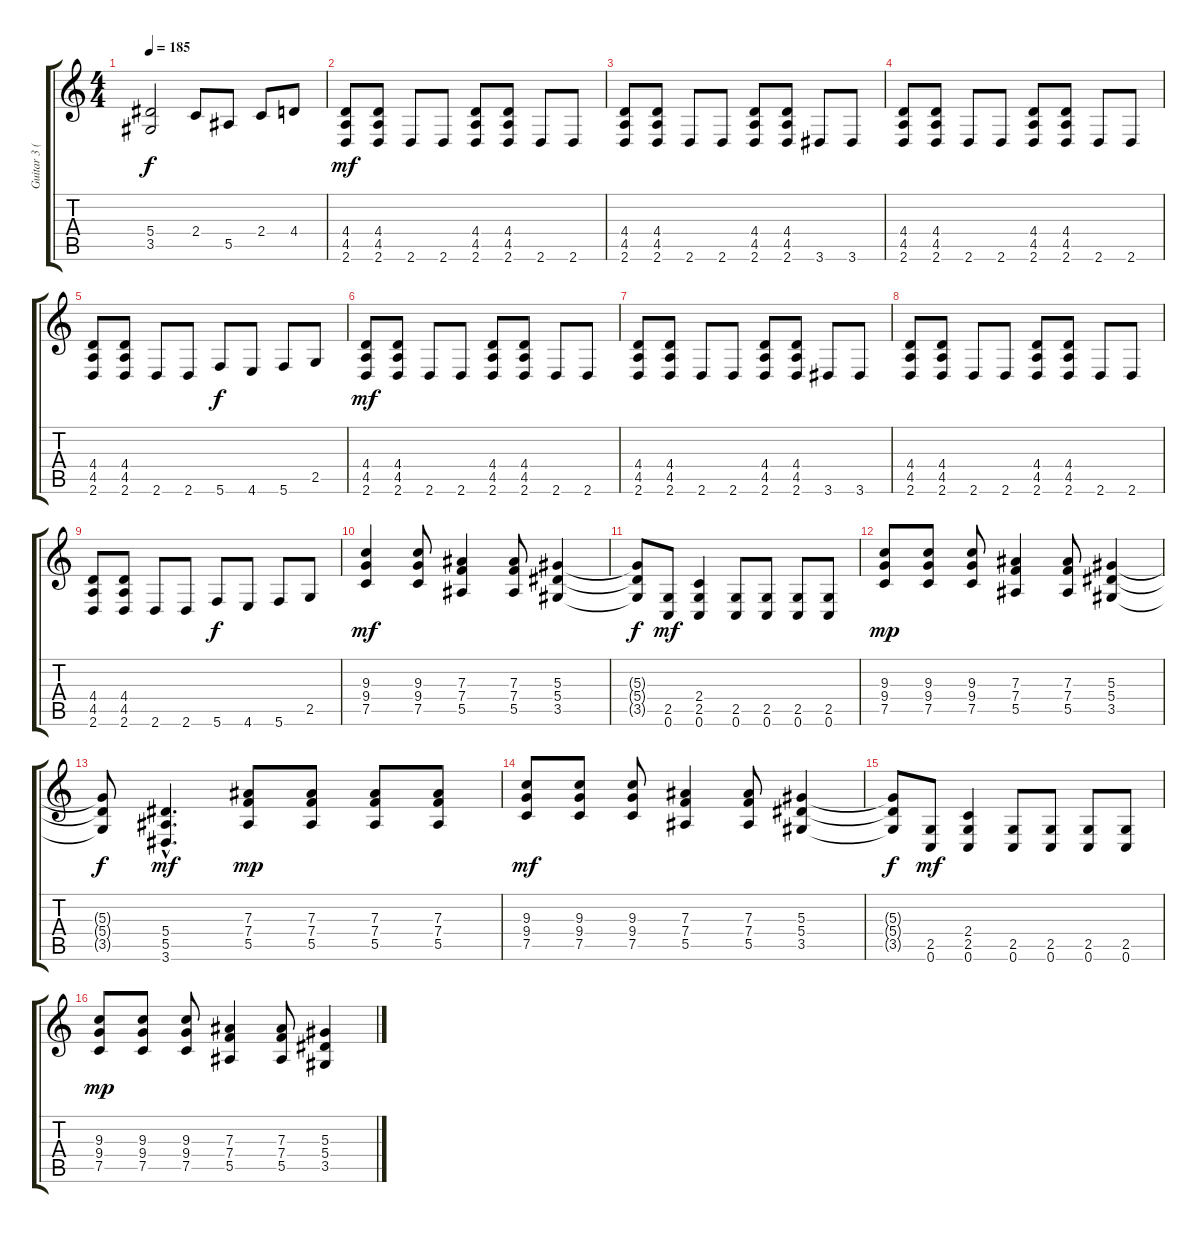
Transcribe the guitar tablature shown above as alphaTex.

\track ("Guitar 3 (Rhytm)" "Guitar 3 (") {instrument distortionguitar}
\staff {score tabs}
\tuning (C4 G3 Eb3 Bb2 F2 C2) {hide}
\ts (4 4)
\tempo 185
\clef g2
\ks c
(5.4{t} 3.5{t}).2{dy f} 2.4.8 5.5.8 2.4.8 4.4.8 |
(4.4 4.5 2.6).8{dy mf} (4.4 4.5 2.6).8 2.6.8 2.6.8 (4.4 4.5 2.6).8 (4.4 4.5 2.6).8 2.6.8 2.6.8 |
(4.4 4.5 2.6).8 (4.4 4.5 2.6).8 2.6.8 2.6.8 (4.4 4.5 2.6).8 (4.4 4.5 2.6).8 3.6.8 3.6.8 |
(4.4 4.5 2.6).8 (4.4 4.5 2.6).8 2.6.8 2.6.8 (4.4 4.5 2.6).8 (4.4 4.5 2.6).8 2.6.8 2.6.8 |
(4.4 4.5 2.6).8 (4.4 4.5 2.6).8 2.6.8 2.6.8 5.6.8{dy f} 4.6.8 5.6.8 2.5.8 |
(4.4 4.5 2.6).8{dy mf} (4.4 4.5 2.6).8 2.6.8 2.6.8 (4.4 4.5 2.6).8 (4.4 4.5 2.6).8 2.6.8 2.6.8 |
(4.4 4.5 2.6).8 (4.4 4.5 2.6).8 2.6.8 2.6.8 (4.4 4.5 2.6).8 (4.4 4.5 2.6).8 3.6.8 3.6.8 |
(4.4 4.5 2.6).8 (4.4 4.5 2.6).8 2.6.8 2.6.8 (4.4 4.5 2.6).8 (4.4 4.5 2.6).8 2.6.8 2.6.8 |
(4.4 4.5 2.6).8 (4.4 4.5 2.6).8 2.6.8 2.6.8 5.6.8{dy f} 4.6.8 5.6.8 2.5.8 |
(9.3 9.4 7.5).4{dy mf} (9.3 9.4 7.5).8 (7.3 7.4 5.5).4 (7.3 7.4 5.5).8 (5.3 5.4 3.5).4 |
(5.3{t} 5.4{t} 3.5{t}).8{dy f} (2.5 0.6).8{dy mf} (2.4 2.5 0.6).4 (2.5 0.6).8 (2.5 0.6).8 (2.5 0.6).8 (2.5 0.6).8 |
(9.3 9.4 7.5).8{dy mp} (9.3 9.4 7.5).8 (9.3 9.4 7.5).8 (7.3 7.4 5.5).4 (7.3 7.4 5.5).8 (5.3 5.4 3.5).4 |
(5.3{t} 5.4{t} 3.5{t}).8{dy f} (5.4{hac} 5.5{hac} 3.6{hac}).4{d dy mf} (7.3 7.4 5.5).8{dy mp} (7.3 7.4 5.5).8 (7.3 7.4 5.5).8 (7.3 7.4 5.5).8 |
(9.3 9.4 7.5).8{dy mf} (9.3 9.4 7.5).8 (9.3 9.4 7.5).8 (7.3 7.4 5.5).4 (7.3 7.4 5.5).8 (5.3 5.4 3.5).4 |
(5.3{t} 5.4{t} 3.5{t}).8{dy f} (2.5 0.6).8{dy mf} (2.4 2.5 0.6).4 (2.5 0.6).8 (2.5 0.6).8 (2.5 0.6).8 (2.5 0.6).8 |
(9.3 9.4 7.5).8{dy mp} (9.3 9.4 7.5).8 (9.3 9.4 7.5).8 (7.3 7.4 5.5).4 (7.3 7.4 5.5).8 (5.3 5.4 3.5).4
